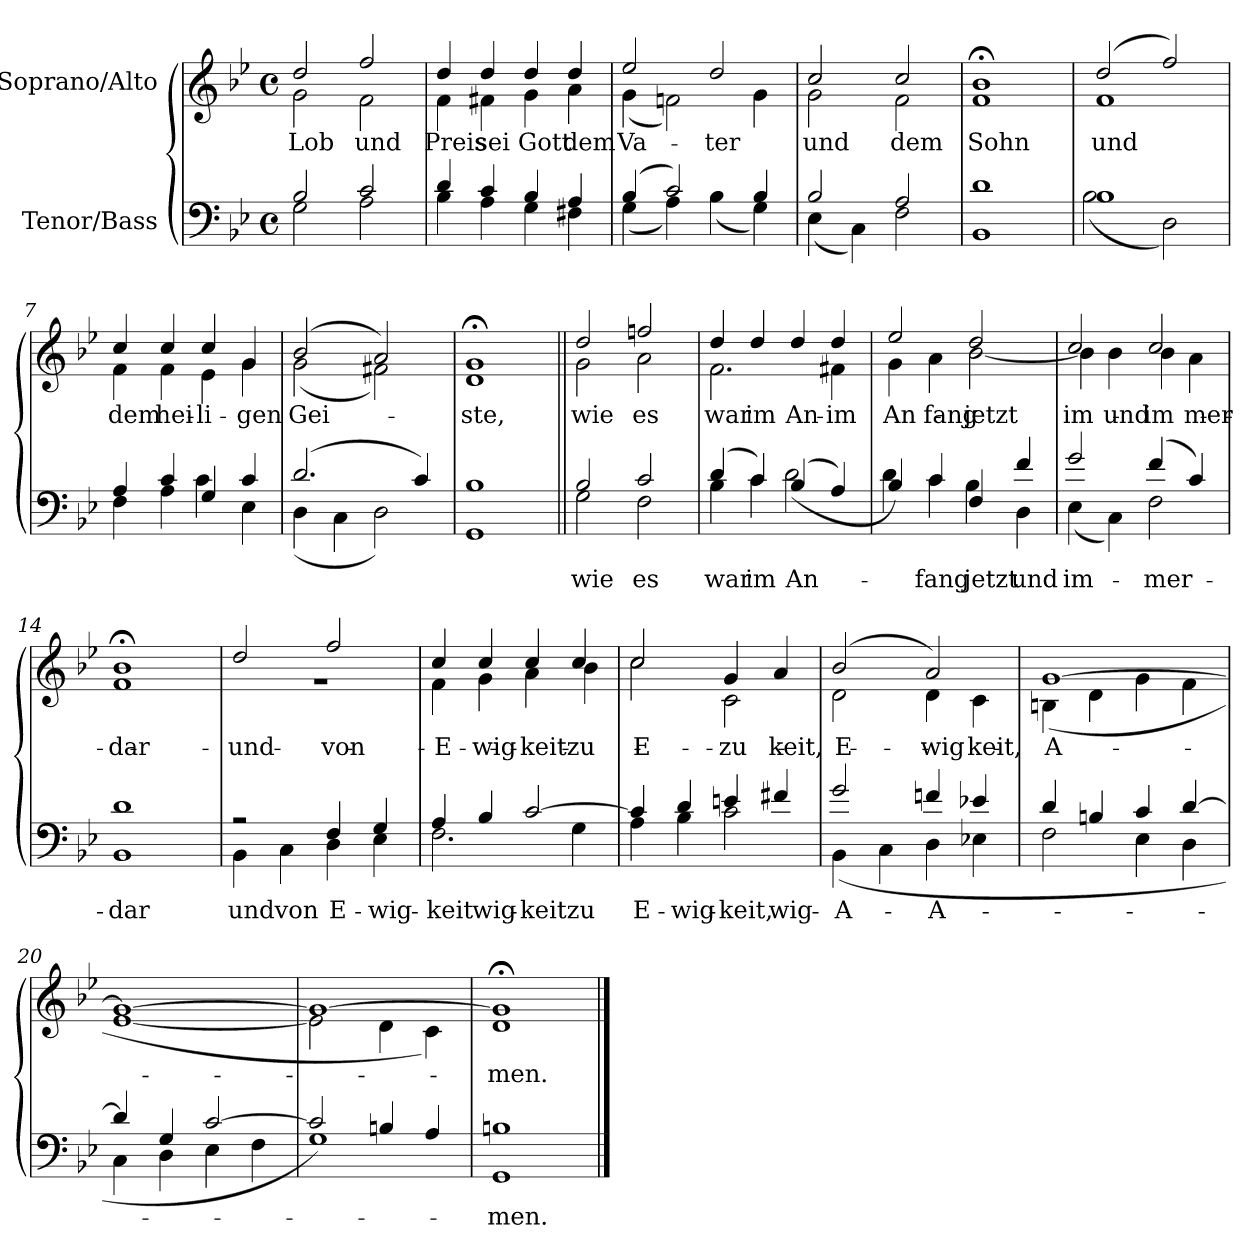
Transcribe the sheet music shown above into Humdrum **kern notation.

**kern	**text	**kern	**text
*part2	*part2	*part1	*part1
*staff2	*staff2	*staff1	*staff1
*I"Tenor/Bass	*	*I"Soprano/Alto	*
*clefF4	*	*clefG2	*
*k[b-e-]	*	*k[b-e-]	*
*M4/4	*	*M4/4	*
*met(c)	*	*met(c)	*
=1	=1	=1	=1
*^	*	*	*
!	!	!	!	!LO:LY:b
*	*	*	*^	*
2B-/	2G\	.	2dd/	2g\	Lob
!	!	!	!	!	!LO:LY:b
2c/	2A\	.	2ff/	2f\	und
=2	=2	=2	=2	=2	=2
!	!	!	!	!	!LO:LY:b
4d/	4B-\	.	4dd/	4f\	Preis
!	!	!	!	!	!LO:LY:b
4c/	4A\	.	4dd/	4f#X\	sei
!	!	!	!	!	!LO:LY:b
4B-/	4G\	.	4dd/	4g\	Gott
!	!	!	!	!	!LO:LY:b
4A/	4F#X\	.	4dd/	4a\	dem
=3	=3	=3	=3	=3	=3
!	!	!	!	!	!LO:LY:b
(4B-/	(4G\	.	2ee-/	(4g\	Va-
2c/)	4A\)	.	.	2fn\)	.
!	!	!	!	!	!LO:LY:b
.	(4B-\	.	2dd/	.	-ter
4B-/	4G\)	.	.	4g\	.
=4	=4	=4	=4	=4	=4
!	!	!	!	!	!LO:LY:b
2B-/	(4E-\	.	2cc/	2g\	und
.	4C\)	.	.	.	.
!	!	!	!	!	!LO:LY:b
2A/	2F\	.	2cc/	2f\	dem
=5	=5	=5	=5	=5	=5
!	!	!	!	!	!LO:LY:b
1d	1BB-	.	1b-;<	1f	Sohn
=6	=6	=6	=6	=6	=6
!	!	!	!	!	!LO:LY:b
1B-	(2B-\	.	(2dd/	1f	und
.	2D\)	.	2ff/)	.	.
=7	=7	=7	=7	=7	=7
!	!	!	!	!	!LO:LY:b
4A/	4F\	.	4cc/	4f\	dem
!	!	!	!	!	!LO:LY:b
4c/	4A\	.	4cc/	4f\	hei-
!	!	!	!	!	!LO:LY:b
4G/	4c\	.	4cc/	4e-\	-li-
!	!	!	!	!	!LO:LY:b
4c/	4E-\	.	4g/	4g\	-gen
=8	=8	=8	=8	=8	=8
!	!	!	!	!	!LO:LY:b
(2.d/	(4D\	.	(2b-/	(2g\	Gei-
.	4C\	.	.	.	.
.	2D\)	.	2a/)	2f#X\)	.
4c/)	.	.	.	.	.
=9	=9	=9	=9	=9	=9
!	!	!	!	!	!LO:LY:b
1B-	1GG	.	1g;<	1d	-ste,
!!LO:LB:g=z	!!
=10||	=10||	=10||	=10||	=10||	=10||
!	!	!LO:LY:b	!	!	!LO:LY:a
!	!	!	!	!	!LO:LY:b
2B-/	2G\	wie	2dd/	2g\	wie
!	!	!LO:LY:b	!	!	!LO:LY:a
!	!	!	!	!	!LO:LY:b
2c/	2F\	es	2ffn/	2a\	es
=11	=11	=11	=11	=11	=11
!	!	!LO:LY:b	!	!	!LO:LY:a
!	!	!	!	!	!LO:LY:b
(4d/	4B-\	war	4dd/	2.f\	war
!	!	!LO:LY:b	!	!	!LO:LY:a
4c/)	4c\	im	4dd/	.	im
!	!	!LO:LY:b	!	!	!LO:LY:a
(4B-/	(2d\	An-	4dd/	.	An-
!	!	!	!	!	!LO:LY:a
!	!	!	!	!	!LO:LY:b
4A/)	.	.	4dd/	4f#X\	im
=12	=12	=12	=12	=12	=12
!	!	!	!	!	!LO:LY:a
!	!	!	!	!	!LO:LY:b
4B-/)	4d\	.	2ee-/	4g\	An-
!	!	!LO:LY:b	!	!	!LO:LY:b
4c/	4c\	-fang	.	4a\	fang
!	!	!LO:LY:b	!	!	!LO:LY:a
!	!	!	!	!	!LO:LY:b
4F/	4B-\	jetzt	2dd/	[2b-\	jetzt
!	!	!LO:LY:b	!	!	!
4f/	4D\	und	.	.	.
=13	=13	=13	=13	=13	=13
!	!	!LO:LY:b	!	!	!LO:LY:a
2g/	(4E-\	im-	2cc/	4b-\]	im-
!	!	!	!	!	!LO:LY:b
.	4C\)	.	.	4b-\	und
!	!	!LO:LY:b	!	!	!LO:LY:a
!	!	!	!	!	!LO:LY:b
(4f/	2F\	-mer-	2cc/	4b-\	im-
!	!	!	!	!	!LO:LY:b
4c/)	.	.	.	4a\	-mer-
=14	=14	=14	=14	=14	=14
!	!	!LO:LY:b	!	!	!LO:LY:a
!	!	!	!	!	!LO:LY:b
1d	1BB-	-dar	1b-;<	1f	-dar
=15	=15	=15	=15	=15	=15
!	!	!LO:LY:b	!	!	!LO:LY:a
2r	4BB-\	und	2dd/	1r	und
!	!	!LO:LY:b	!	!	!
.	4C\	von	.	.	.
!	!	!LO:LY:b	!	!	!LO:LY:a
4F/	4D\	E-	2ff/	.	von
!	!	!LO:LY:b	!	!	!
4G/	4E-\	-wig-	.	.	.
!!LO:LB:g=z	!!
=16	=16	=16	=16	=16	=16
!	!	!LO:LY:a	!	!	!
!	!	!LO:LY:b	!	!	!LO:LY:a
!	!	!	!	!	!LO:LY:b
4A/	2.F\	-keit	4cc/	4f\	E-
!	!	!LO:LY:a	!	!	!LO:LY:a
!	!	!	!	!	!LO:LY:b
4B-/	.	-wig-	4cc/	4g\	-wig-
!	!	!LO:LY:a	!	!	!LO:LY:a
!	!	!	!	!	!LO:LY:b
[2c/	.	-keit	4cc/	4a\	-keit
!	!	!LO:LY:b	!	!	!LO:LY:a
.	4G\	zu	4cc/	4b-\	zu
=17	=17	=17	=17	=17	=17
!	!	!LO:LY:b	!	!	!LO:LY:a
4c/]	4A\	E-	2cc/	2cc\	E-
!	!	!LO:LY:a	!	!	!
!	!	!LO:LY:b	!	!	!
4d/	4B-\	-wig-	.	.	.
!	!	!LO:LY:a	!	!	!
!	!	!LO:LY:b	!	!	!LO:LY:a
!	!	!	!	!	!LO:LY:b
4en/	2c\	-keit,	4g/	2c\	zu
!	!	!LO:LY:a	!	!	!LO:LY:a
4f#X/	.	-wig-	4a/	.	-keit,
=18	=18	=18	=18	=18	=18
!	!	!LO:LY:a	!	!	!
!	!	!LO:LY:b	!	!	!LO:LY:a
!	!	!	!	!	!LO:LY:b
2g/	(4BB-\	A-	(2b-/	2d\	E-
.	4C\	.	.	.	.
!	!	!LO:LY:a	!	!	!LO:LY:b
4fn/	4D\	A-	2a/)	4d\	-wig-
!	!	!	!	!	!LO:LY:b
4e-X/	4E-X\	.	.	4c\	-keit,
=19	=19	=19	=19	=19	=19
!	!	!	!	!	!LO:LY:a
!	!	!	!	!	!LO:LY:b
4d/	2F\	.	[1g	(4Bn\	A-
4Bn/	.	.	.	4d\	.
4c/	4E-\	.	.	4g\	.
[4d/	4D\	.	.	4f\	.
=20	=20	=20	=20	=20	=20
4d/]	4C\	.	1g_	[1e-	.
4G/	4D\	.	.	.	.
[2c/	4E-\	.	.	.	.
.	4F\	.	.	.	.
=21	=21	=21	=21	=21	=21
2c/]	1G)	.	1g_	2e-\]	.
4Bn/	.	.	.	4d\	.
4A/	.	.	.	4c\)	.
=22	=22	=22	=22	=22	=22
!	!	!LO:LY:a	!	!	!
!	!	!LO:LY:b	!	!	!LO:LY:b
1Bn	1GG	-men.	1g;<]	1d	-men.
*v	*v	*	*	*	*
*	*	*v	*v	*
==	==	==	==
*-	*-	*-	*-
